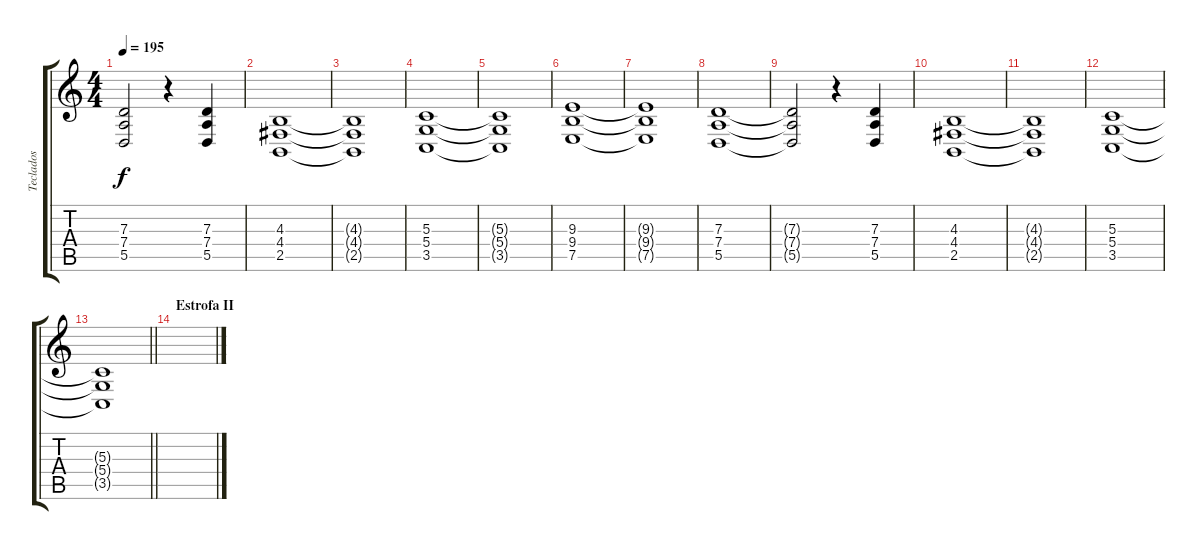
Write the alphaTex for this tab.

\track ("Teclados" "Teclados") {instrument stringensemble1}
\staff {score tabs}
\tuning (E4 B3 G3 D3 A2 E2) {hide}
\ts (4 4)
\tempo 195
\clef g2
\ks c
(7.3{t} 7.4{t} 5.5{t}).2{dy f} r.4 (7.3 7.4 5.5).4 |
(4.3 4.4 2.5).1 |
(4.3{t} 4.4{t} 2.5{t}).1 |
(5.3 5.4 3.5).1 |
(5.3{t} 5.4{t} 3.5{t}).1 |
(9.3 9.4 7.5).1 |
(9.3{t} 9.4{t} 7.5{t}).1 |
(7.3 7.4 5.5).1 |
(7.3{t} 7.4{t} 5.5{t}).2 r.4 (7.3 7.4 5.5).4 |
(4.3 4.4 2.5).1 |
(4.3{t} 4.4{t} 2.5{t}).1 |
(5.3 5.4 3.5).1 |
\barLineRight lightlight
(5.3{t} 5.4{t} 3.5{t}).1 |
\section ("" "Estrofa II")
